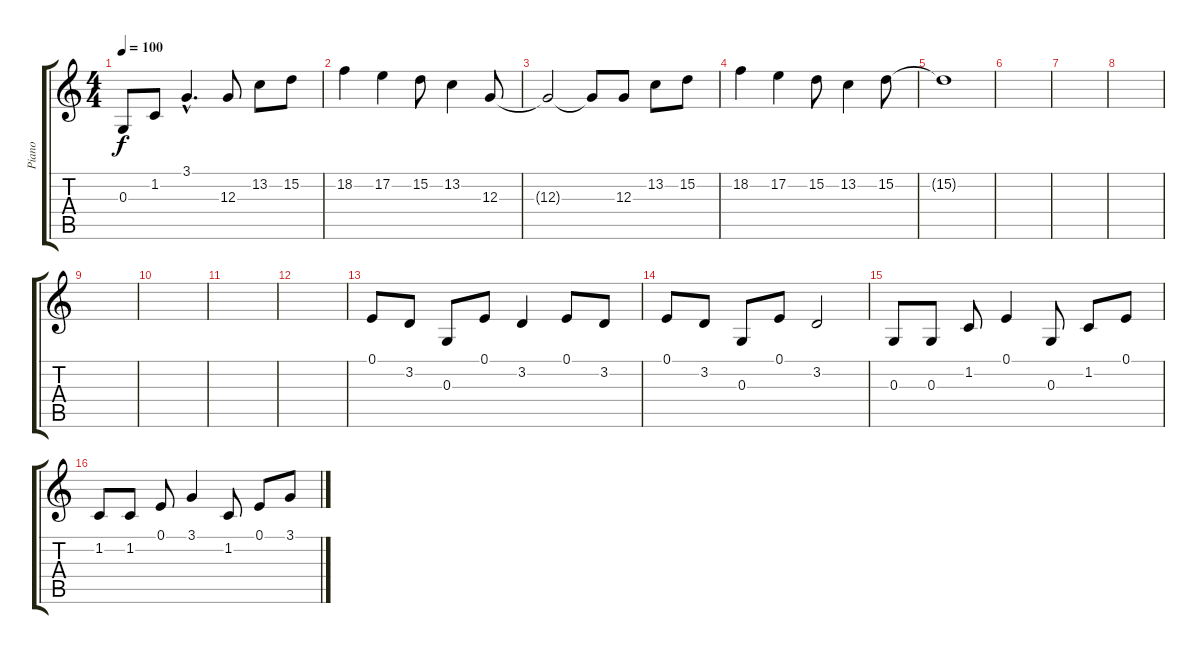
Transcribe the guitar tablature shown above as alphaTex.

\track ("Piano" "Piano") {instrument electricpiano2}
\staff {score tabs}
\tuning (E4 B3 G3 D3 A2 E2) {hide}
\ts (4 4)
\tempo 100
\clef g2
\ks c
0.3.8{dy f} 1.2.8 3.1{hac}.4{d} 12.3.8{volume 16} 13.2.8 15.2.8 |
18.2.4 17.2.4 15.2.8 13.2.4 12.3.8 |
12.3{t}.2 12.3{t}.8 12.3.8 13.2.8 15.2.8 |
18.2.4 17.2.4 15.2.8 13.2.4 15.2.8 |
15.2{t}.1 |
|
|
|
|
|
|
|
0.1.8 3.2.8 0.3.8 0.1.8 3.2.4 0.1.8 3.2.8 |
0.1.8 3.2.8 0.3.8 0.1.8 3.2.2 |
0.3.8{volume 16} 0.3.8 1.2.8 0.1.4 0.3.8 1.2.8 0.1.8 |
1.2.8 1.2.8 0.1.8 3.1.4 1.2.8 0.1.8 3.1.8
